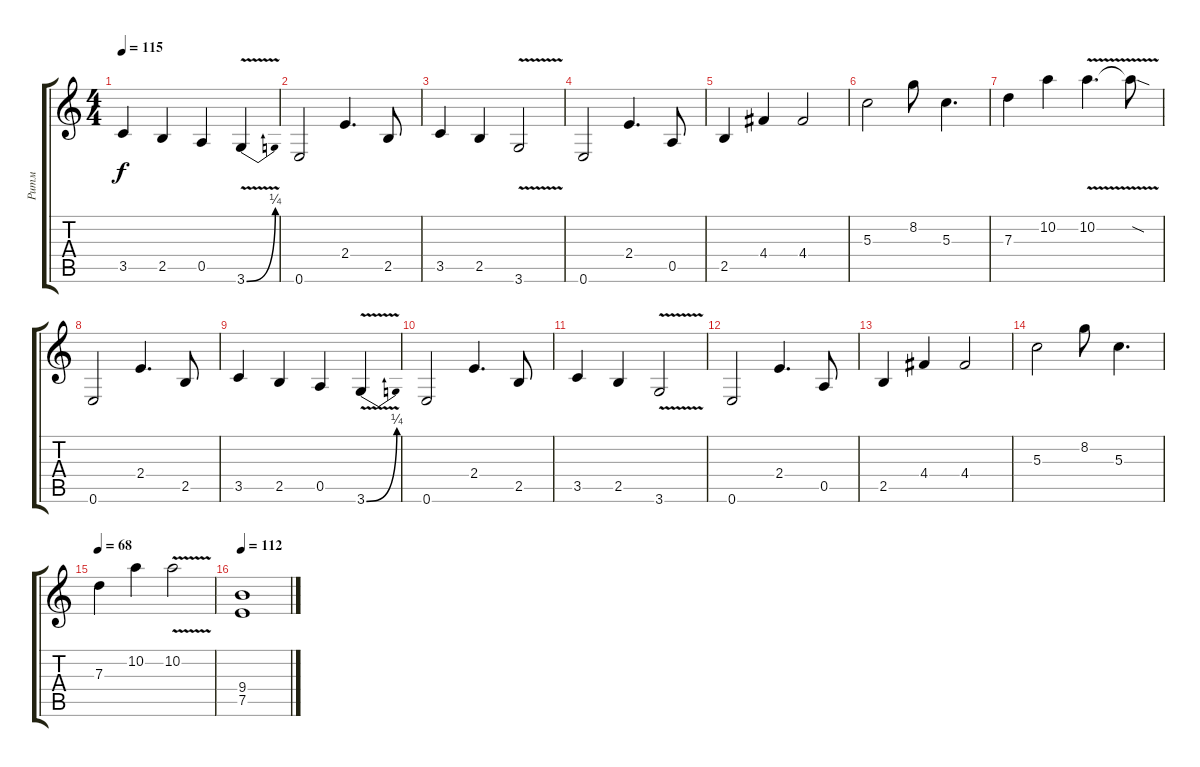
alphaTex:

\track ("Ритм" "Ритм") {instrument electricguitarclean}
\staff {score tabs}
\tuning (E4 B3 G3 D3 A2 E2) {hide}
\ts (4 4)
\tempo 115
\clef g2
\ks c
3.5.4{dy f} 2.5.4 0.5.4 3.6{be (bend 0 0 60 1) v}.4 |
0.6.2 2.4.4{d} 2.5.8 |
3.5.4 2.5.4 3.6{v}.2 |
0.6.2 2.4.4{d} 0.5.8 |
2.5.4 4.4.4 4.4.2 |
5.3.2 8.2.8 5.3.4{d} |
7.3.4 10.2.4 10.2{v}.4{d} 10.2{sod t}.8 |
0.6.2 2.4.4{d} 2.5.8 |
3.5.4 2.5.4 0.5.4 3.6{be (bend 0 0 60 1) v}.4 |
0.6.2 2.4.4{d} 2.5.8 |
3.5.4 2.5.4 3.6{v}.2 |
0.6.2 2.4.4{d} 0.5.8 |
2.5.4 4.4.4 4.4.2 |
5.3.2 8.2.8 5.3.4{d} |
\tempo 68
7.3.4 10.2.4 10.2{v}.2 |
\tempo 112
(9.4 7.5).1
